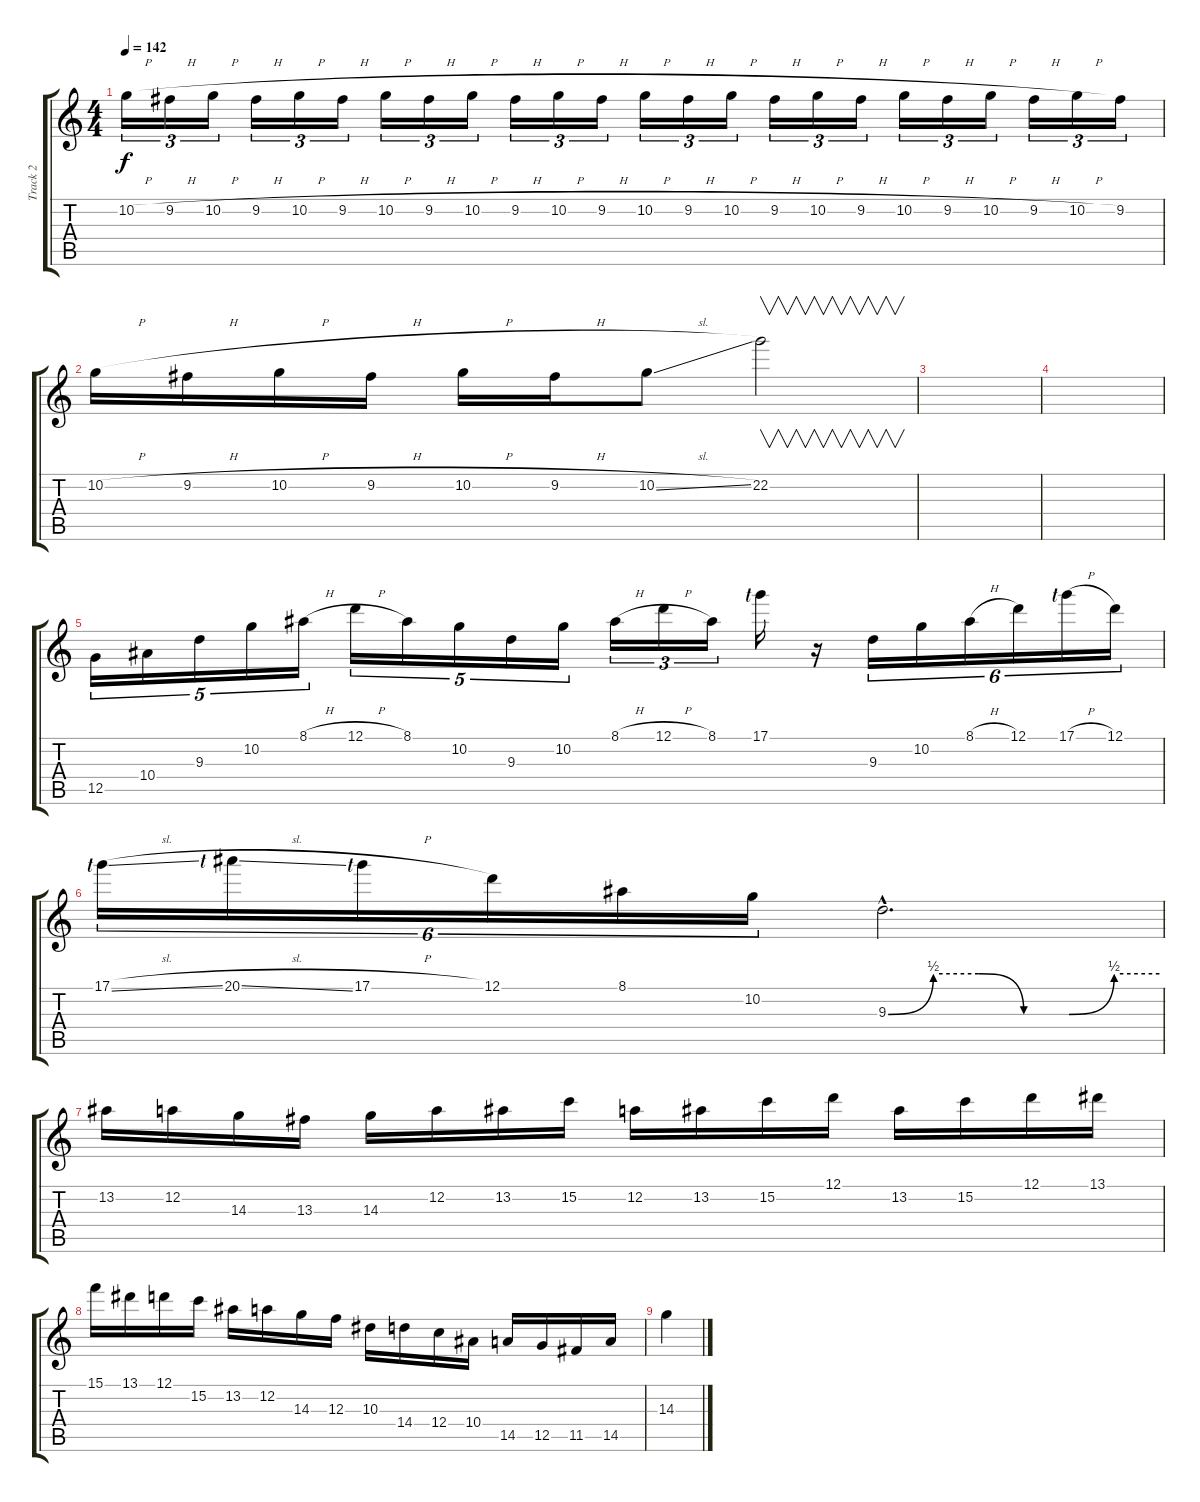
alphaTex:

\track ("Track 2" "Track 2") {instrument overdrivenguitar}
\staff {score tabs}
\tuning (D4 A3 F3 C3 G2 D2) {hide}
\ts (4 4)
\tempo 142
\clef g2
\ks c
10.2{h}.16{tu (3 2) dy f instrument overdrivenguitar} 9.2{h}.16{tu (3 2)} 10.2{h}.16{tu (3 2)} 9.2{h}.16{tu (3 2)} 10.2{h}.16{tu (3 2)} 9.2{h}.16{tu (3 2)} 10.2{h}.16{tu (3 2)} 9.2{h}.16{tu (3 2)} 10.2{h}.16{tu (3 2)} 9.2{h}.16{tu (3 2)} 10.2{h}.16{tu (3 2)} 9.2{h}.16{tu (3 2)} 10.2{h}.16{tu (3 2)} 9.2{h}.16{tu (3 2)} 10.2{h}.16{tu (3 2)} 9.2{h}.16{tu (3 2)} 10.2{h}.16{tu (3 2)} 9.2{h}.16{tu (3 2)} 10.2{h}.16{tu (3 2)} 9.2{h}.16{tu (3 2)} 10.2{h}.16{tu (3 2)} 9.2{h}.16{tu (3 2)} 10.2{h}.16{tu (3 2)} 9.2.16{tu (3 2)} |
10.2{h}.16 9.2{h}.16 10.2{h}.16 9.2{h}.16 10.2{h}.16 9.2{h}.16 10.2{sl}.8 22.2.2{v} |
|
|
12.5.16{tu (5 4)} 10.4.16{tu (5 4)} 9.3.16{tu (5 4)} 10.2.16{tu (5 4)} 8.1{h}.16{tu (5 4)} 12.1{h}.16{tu (5 4)} 8.1.16{tu (5 4)} 10.2.16{tu (5 4)} 9.3.16{tu (5 4)} 10.2.16{tu (5 4)} 8.1{h}.16{tu (3 2)} 12.1{h}.16{tu (3 2)} 8.1.16{tu (3 2)} 17.1{lf 1}.16 r.16 9.3.16{tu (6 4)} 10.2.16{tu (6 4)} 8.1{h}.16{tu (6 4)} 12.1.16{tu (6 4)} 17.1{h lf 1}.16{tu (6 4)} 12.1.16{tu (6 4)} |
17.1{sl lf 1}.16{tu (6 4)} 20.1{sl lf 1}.16{tu (6 4)} 17.1{h lf 1}.16{tu (6 4)} 12.1.16{tu (6 4)} 8.1.16{tu (6 4)} 10.2.16{tu (6 4)} 9.3{be (custom 0 0 10 2 20 2 30 0 40 0 50 2 60 2) hac}.2{d} |
13.2.16 12.2.16 14.3.16 13.3.16 14.3.16 12.2.16 13.2.16 15.2.16 12.2.16 13.2.16 15.2.16 12.1.16 13.2.16 15.2.16 12.1.16 13.1.16 |
15.1.16 13.1.16 12.1.16 15.2.16 13.2.16 12.2.16 14.3.16 12.3.16 10.3.16 14.4.16 12.4.16 10.4.16 14.5.16 12.5.16 11.5.16 14.5.16 |
14.3.4
